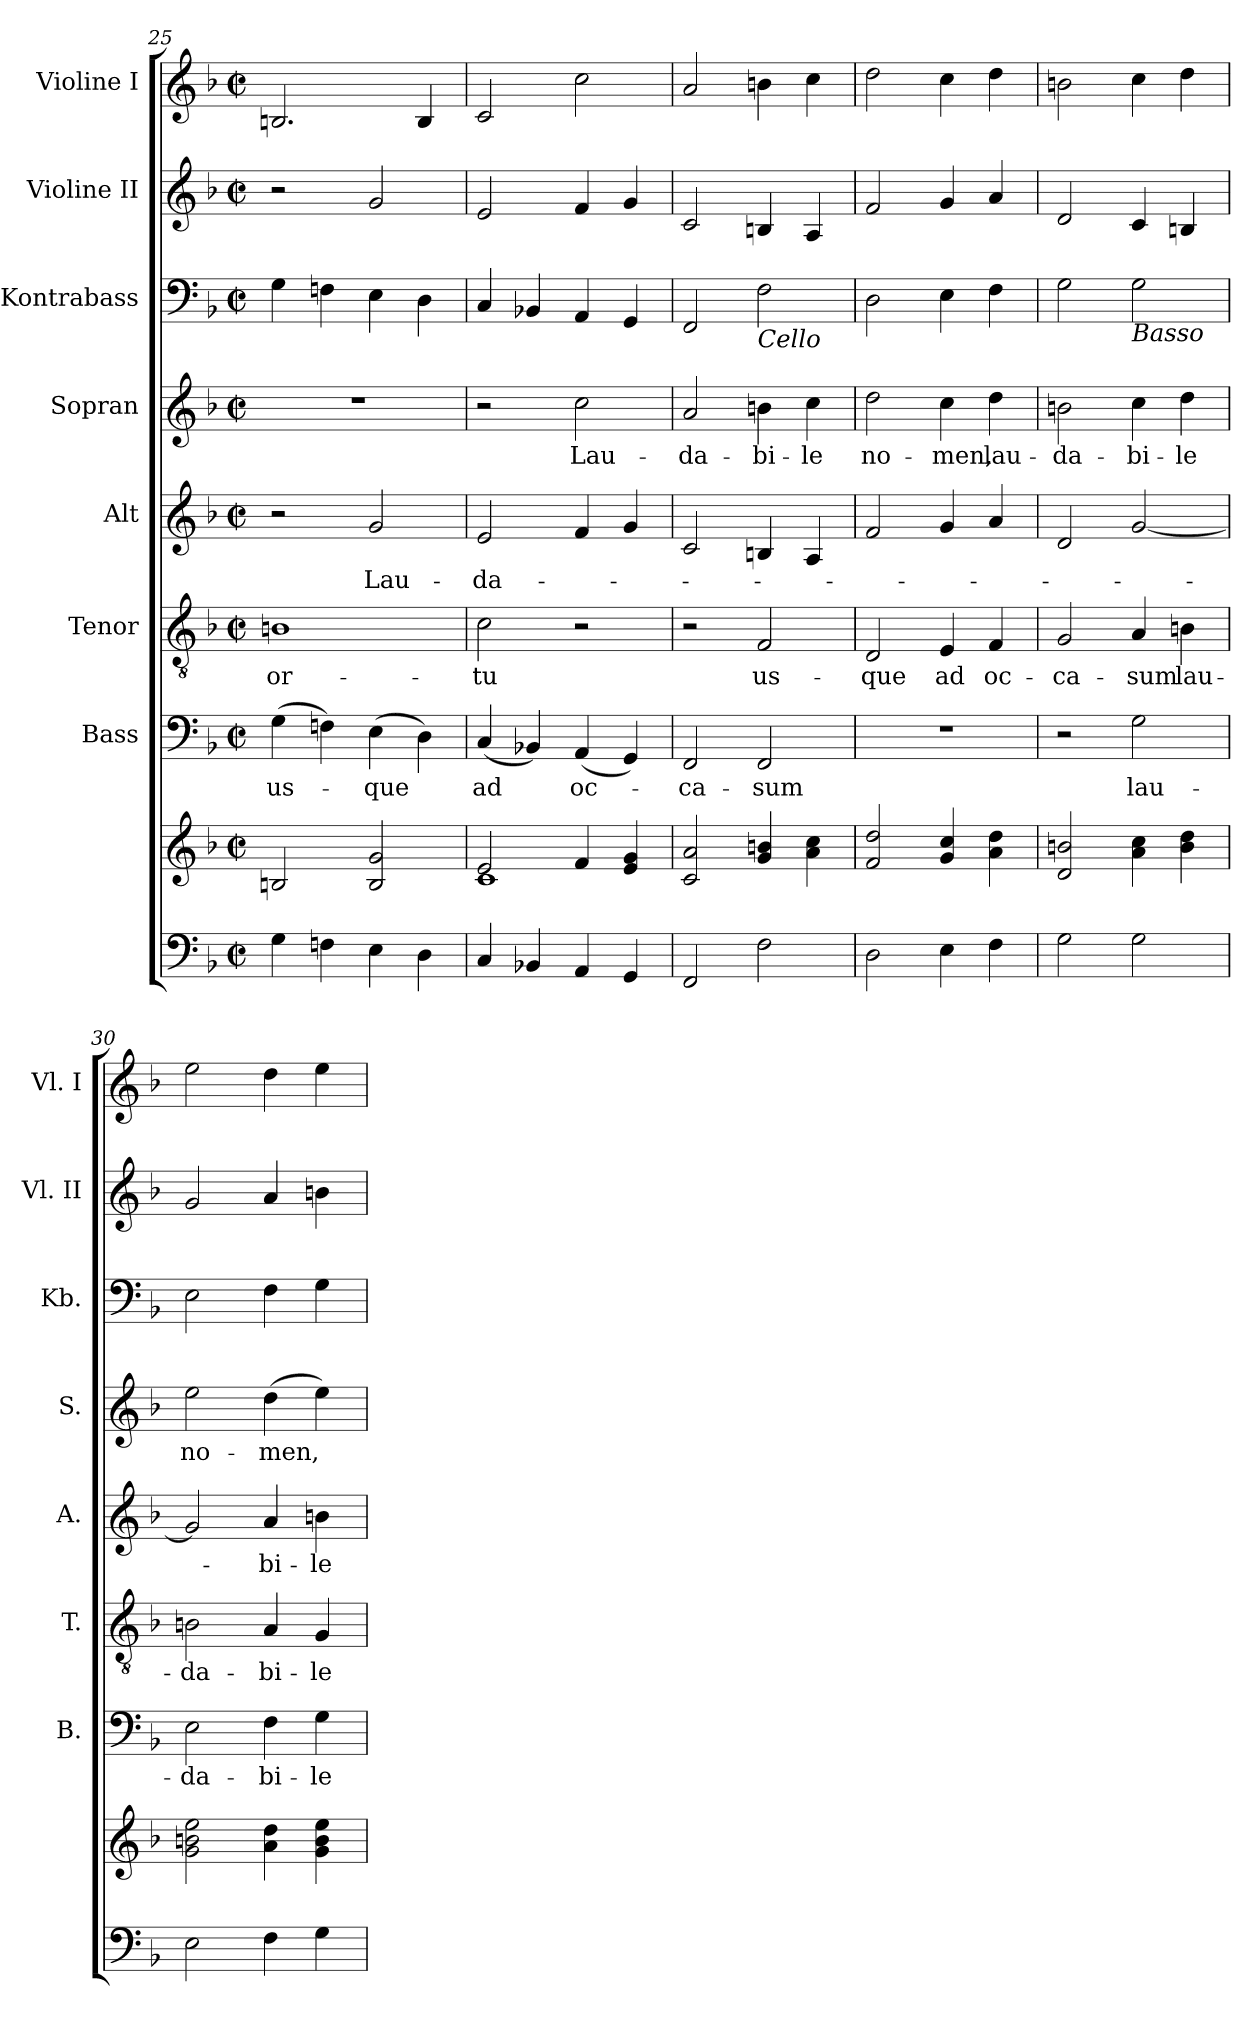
**kern	**kern	**kern	**text	**kern	**text	**kern	**text	**kern	**text	**kern	**kern	**kern
*part8	*part8	*part7	*part7	*part6	*part6	*part5	*part5	*part4	*part4	*part3	*part2	*part1
*staff9	*staff8	*staff7	*staff7	*staff6	*staff6	*staff5	*staff5	*staff4	*staff4	*staff3	*staff2	*staff1
*	*	*I"Bass	*	*I"Tenor	*	*I"Alt	*	*I"Sopran	*	*I"Kontrabass	*I"Violine II	*I"Violine I
*	*	*I'B.	*	*I'T.	*	*I'A.	*	*I'S.	*	*I'Kb.	*I'Vl. II	*I'Vl. I
!!LO:LB:g=z
*clefF4	*clefG2	*clefF4	*	*clefGv2	*	*clefG2	*	*clefG2	*	*clefF4	*clefG2	*clefG2
*	*	*	*	*	*	*	*	*	*	*ITrd7c12	*	*
*k[b-]	*k[b-]	*k[b-]	*	*k[b-]	*	*k[b-]	*	*k[b-]	*	*k[b-]	*k[b-]	*k[b-]
*F:	*F:	*F:	*	*F:	*	*F:	*	*F:	*	*F:	*F:	*F:
*M2/2	*M2/2	*M2/2	*	*M2/2	*	*M2/2	*	*M2/2	*	*M2/2	*M2/2	*M2/2
*met(c|)	*met(c|)	*met(c|)	*	*met(c|)	*	*met(c|)	*	*met(c|)	*	*met(c|)	*met(c|)	*met(c|)
=25	=25	=25	=25	=25	=25	=25	=25	=25	=25	=25	=25	=25
!	!	!	!LO:LY:b	!	!LO:LY:b	!	!	!	!	!	!	!
4G\	2Bn/	(>4G\	us-	1Bn	or-	2r	.	1r	.	4GG\	2r	2.Bn/
4Fn\	.	4Fn\)	.	.	.	.	.	.	.	4FFn\	.	.
!	!	!	!LO:LY:b	!	!	!	!LO:LY:b	!	!	!	!	!
4E\	2B/ 2g/	(>4E\	-que	.	.	2g/	Lau-	.	.	4EE\	2g/	.
4D\	.	4D\)	.	.	.	.	.	.	.	4DD\	.	4B/
=26	=26	=26	=26	=26	=26	=26	=26	=26	=26	=26	=26	=26
*	*^	*	*	*	*	*	*	*	*	*	*	*
!	!	!	!	!LO:LY:b	!	!LO:LY:b	!	!LO:LY:b	!	!	!	!	!
4C/	2e/	1c	(<4C/	ad	2c\	-tu	2e/	-da-	2r	.	4CC/	2e/	2c/
4BB-X/	.	.	4BB-X/)	.	.	.	.	.	.	.	4BBB-X/	.	.
!	!	!	!	!LO:LY:b	!	!	!	!	!	!LO:LY:b	!	!	!
4AA/	4f/	.	(<4AA/	oc-	2r	.	4f/	.	2cc\	Lau-	4AAA/	4f/	2cc\
4GG/	4e/ 4g/	.	4GG/)	.	.	.	4g/	.	.	.	4GGG/	4g/	.
*	*v	*v	*	*	*	*	*	*	*	*	*	*	*
=27	=27	=27	=27	=27	=27	=27	=27	=27	=27	=27	=27	=27
!	!	!	!LO:LY:b	!	!	!	!	!	!LO:LY:b	!	!	!
2FF/	2c/ 2a/	2FF/	-ca-	2r	.	2c/	.	2a/	-da-	2FFF/	2c/	2a/
!	!	!	!	!	!	!	!	!	!	!LO:TX:b:i:t=Cello	!	!
!	!	!	!LO:LY:b	!	!LO:LY:b	!	!	!	!LO:LY:b	!	!	!
2F\	4g/ 4bn/	2FF/	-sum	2F/	us-	4Bn/	.	4bn\	-bi-	2FF\	4Bn/	4bn\
!	!	!	!	!	!	!	!	!	!LO:LY:b	!	!	!
.	4a\ 4cc\	.	.	.	.	4A/	.	4cc\	-le	.	4A/	4cc\
=28	=28	=28	=28	=28	=28	=28	=28	=28	=28	=28	=28	=28
!	!	!	!	!	!LO:LY:b	!	!	!	!LO:LY:b	!	!	!
2D\	2f/ 2dd/	1r	.	2D/	-que	2f/	.	2dd\	no-	2DD\	2f/	2dd\
!	!	!	!	!	!LO:LY:b	!	!	!	!LO:LY:b	!	!	!
4E\	4g/ 4cc/	.	.	4E/	ad	4g/	.	4cc\	-men,	4EE\	4g/	4cc\
!	!	!	!	!	!LO:LY:b	!	!	!	!LO:LY:b	!	!	!
4F\	4a\ 4dd\	.	.	4F/	oc-	4a/	.	4dd\	lau-	4FF\	4a/	4dd\
=29	=29	=29	=29	=29	=29	=29	=29	=29	=29	=29	=29	=29
!	!	!	!	!	!LO:LY:b	!	!	!	!LO:LY:b	!	!	!
2G\	2d/ 2bn/	2r	.	2G/	-ca-	2d/	.	2bn\	-da-	2GG\	2d/	2bn\
!	!	!	!	!	!	!	!	!	!	!LO:TX:b:i:t=Basso	!	!
!	!	!	!LO:LY:b	!	!LO:LY:b	!	!	!	!LO:LY:b	!	!	!
2G\	4a\ 4cc\	2G\	lau-	4A/	-sum	[2g/	.	4cc\	-bi-	2GG\	4c/	4cc\
!	!	!	!	!	!LO:LY:b	!	!	!	!LO:LY:b	!	!	!
.	4b\ 4dd\	.	.	4Bn\	lau-	.	.	4dd\	-le	.	4Bn/	4dd\
=30	=30	=30	=30	=30	=30	=30	=30	=30	=30	=30	=30	=30
!	!	!	!LO:LY:b	!	!LO:LY:b	!	!	!	!LO:LY:b	!	!	!
2E\	2g\ 2bn\ 2ee\	2E\	-da-	2Bn\	-da-	2g/]	.	2ee\	no-	2EE\	2g/	2ee\
!	!	!	!LO:LY:b	!	!LO:LY:b	!	!LO:LY:b	!	!LO:LY:b	!	!	!
4F\	4a\ 4dd\	4F\	-bi-	4A/	-bi-	4a/	-bi-	(>4dd\	-men,	4FF\	4a/	4dd\
!	!	!	!LO:LY:b	!	!LO:LY:b	!	!LO:LY:b	!	!	!	!	!
4G\	4g\ 4b\ 4ee\	4G\	-le	4G/	-le	4bn\	-le	4ee\)	.	4GG\	4bn\	4ee\
=	=	=	=	=	=	=	=	=	=	=	=	=
*-	*-	*-	*-	*-	*-	*-	*-	*-	*-	*-	*-	*-
